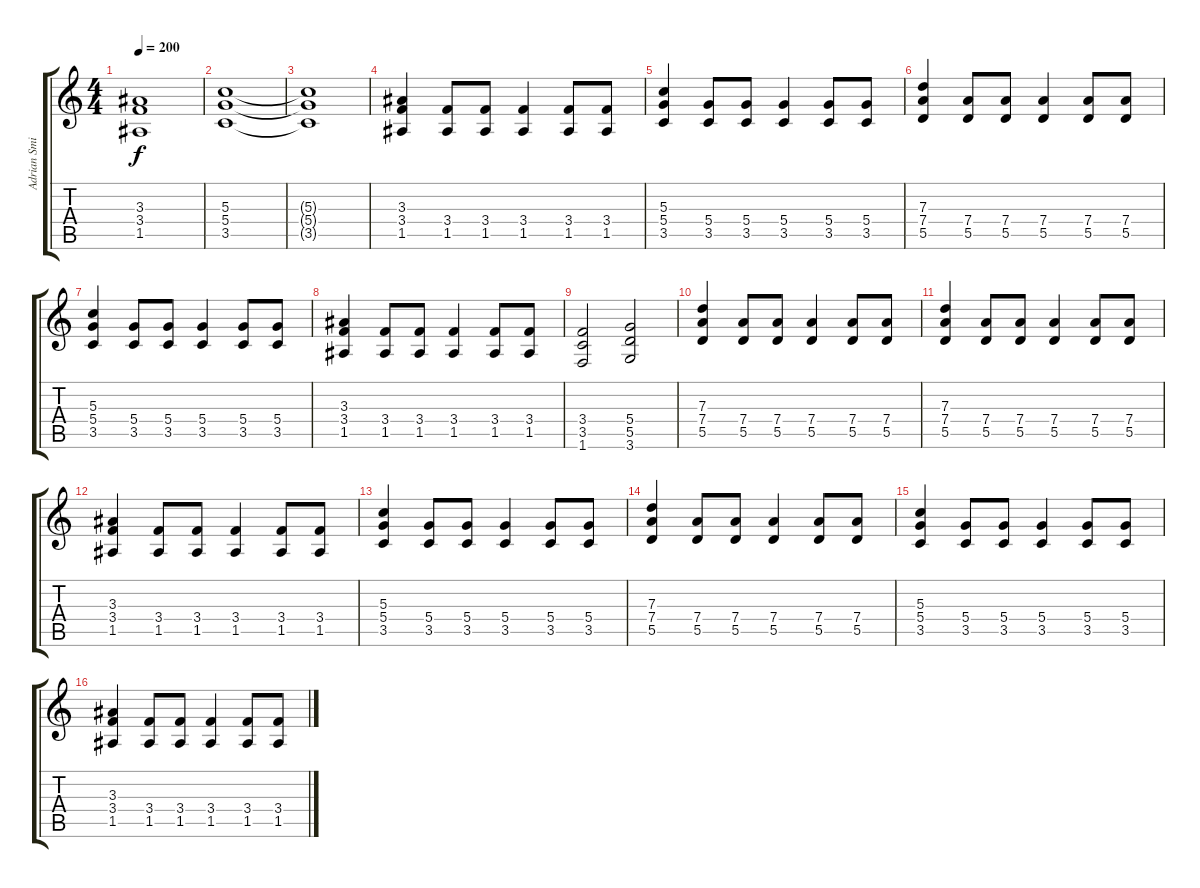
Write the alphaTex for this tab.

\track ("Adrian Smith" "Adrian Smi") {instrument distortionguitar}
\staff {score tabs}
\tuning (E4 B3 G3 D3 A2 E2) {hide}
\ts (4 4)
\tempo 200
\clef g2
\ks c
(3.3 3.4 1.5).1{dy f} |
(5.3 5.4 3.5).1 |
(5.3{t} 5.4{t} 3.5{t}).1 |
(3.3 3.4 1.5).4 (3.4 1.5).8 (3.4 1.5).8 (3.4 1.5).4 (3.4 1.5).8 (3.4 1.5).8 |
(5.3 5.4 3.5).4 (5.4 3.5).8 (5.4 3.5).8 (5.4 3.5).4 (5.4 3.5).8 (5.4 3.5).8 |
(7.3 7.4 5.5).4 (7.4 5.5).8 (7.4 5.5).8 (7.4 5.5).4 (7.4 5.5).8 (7.4 5.5).8 |
(5.3 5.4 3.5).4 (5.4 3.5).8 (5.4 3.5).8 (5.4 3.5).4 (5.4 3.5).8 (5.4 3.5).8 |
(3.3 3.4 1.5).4 (3.4 1.5).8 (3.4 1.5).8 (3.4 1.5).4 (3.4 1.5).8 (3.4 1.5).8 |
(3.4 3.5 1.6).2 (5.4 5.5 3.6).2 |
(7.3 7.4 5.5).4 (7.4 5.5).8 (7.4 5.5).8 (7.4 5.5).4 (7.4 5.5).8 (7.4 5.5).8 |
(7.3 7.4 5.5).4 (7.4 5.5).8 (7.4 5.5).8 (7.4 5.5).4 (7.4 5.5).8 (7.4 5.5).8 |
(3.3 3.4 1.5).4 (3.4 1.5).8 (3.4 1.5).8 (3.4 1.5).4 (3.4 1.5).8 (3.4 1.5).8 |
(5.3 5.4 3.5).4 (5.4 3.5).8 (5.4 3.5).8 (5.4 3.5).4 (5.4 3.5).8 (5.4 3.5).8 |
(7.3 7.4 5.5).4 (7.4 5.5).8 (7.4 5.5).8 (7.4 5.5).4 (7.4 5.5).8 (7.4 5.5).8 |
(5.3 5.4 3.5).4 (5.4 3.5).8 (5.4 3.5).8 (5.4 3.5).4 (5.4 3.5).8 (5.4 3.5).8 |
(3.3 3.4 1.5).4 (3.4 1.5).8 (3.4 1.5).8 (3.4 1.5).4 (3.4 1.5).8 (3.4 1.5).8
